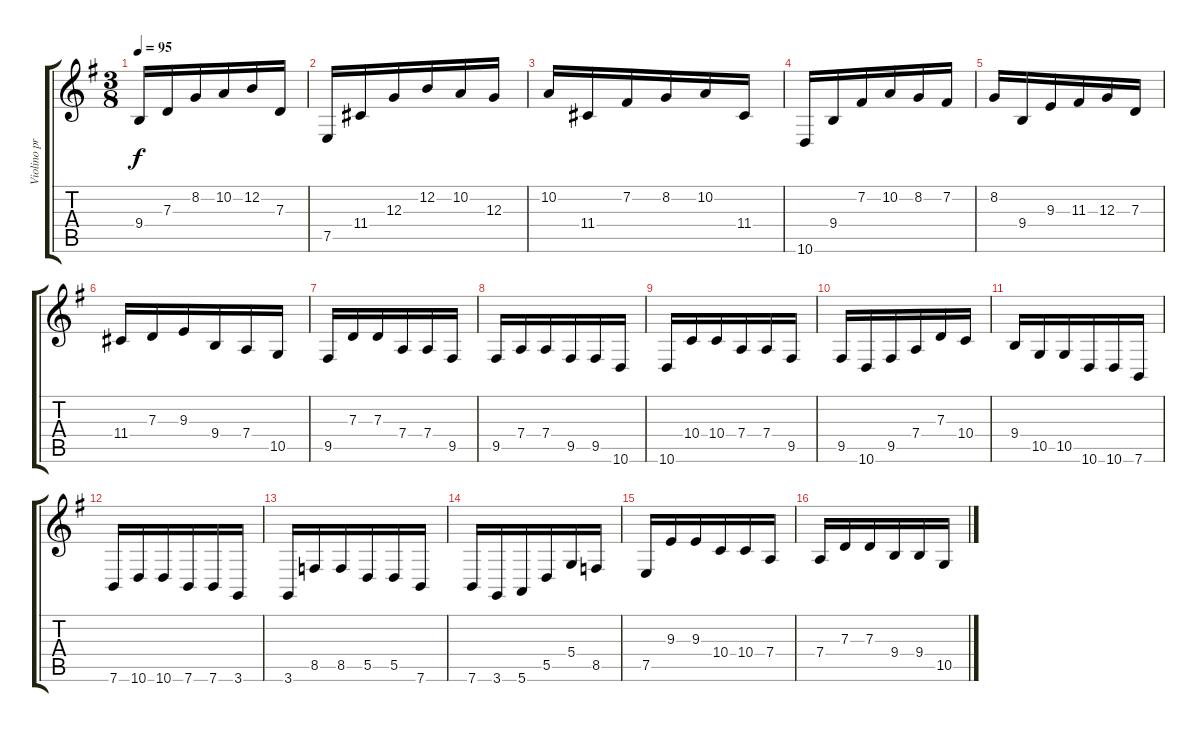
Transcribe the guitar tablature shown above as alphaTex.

\track ("Violino principale" "Violino pr") {instrument violin}
\staff {score tabs}
\tuning (E4 B3 G3 D3 A2 E2) {hide}
\ts (3 8)
\tempo 95
\clef g2
\ks g
9.4.16{dy f} 7.3.16{beam merge} 8.2.16 10.2.16{beam merge} 12.2.16 7.3.16 |
7.5.16 11.4.16{beam merge} 12.3.16 12.2.16{beam merge} 10.2.16 12.3.16 |
10.2.16 11.4.16{beam merge} 7.2.16 8.2.16{beam merge} 10.2.16 11.4.16 |
10.6.16 9.4.16{beam merge} 7.2.16 10.2.16{beam merge} 8.2.16 7.2.16 |
8.2.16 9.4.16{beam merge} 9.3.16 11.3.16{beam merge} 12.3.16 7.3.16 |
11.4.16 7.3.16{beam merge} 9.3.16 9.4.16{beam merge} 7.4.16 10.5.16 |
9.5.16{beam Up} 7.3.16{beam Up beam merge} 7.3.16{beam Up} 7.4.16{beam Up beam merge} 7.4.16{beam Up} 9.5.16{beam Up} |
9.5.16 7.4.16{beam merge} 7.4.16 9.5.16{beam merge} 9.5.16 10.6.16 |
10.6.16 10.4.16{beam merge} 10.4.16 7.4.16{beam merge} 7.4.16 9.5.16 |
9.5.16 10.6.16{beam merge} 9.5.16 7.4.16{beam merge} 7.3.16 10.4.16 |
9.4.16 10.5.16{beam merge} 10.5.16 10.6.16{beam merge} 10.6.16 7.6.16 |
7.6.16 10.6.16{beam merge} 10.6.16 7.6.16{beam merge} 7.6.16 3.6.16 |
3.6.16 8.5.16{beam merge} 8.5.16 5.5.16{beam merge} 5.5.16 7.6.16 |
7.6.16 3.6.16{beam merge} 5.6.16 5.5.16{beam merge} 5.4.16 8.5.16 |
7.5.16 9.3.16{beam merge} 9.3.16 10.4.16{beam merge} 10.4.16 7.4.16 |
7.4.16 7.3.16{beam merge} 7.3.16 9.4.16{beam merge} 9.4.16 10.5.16
